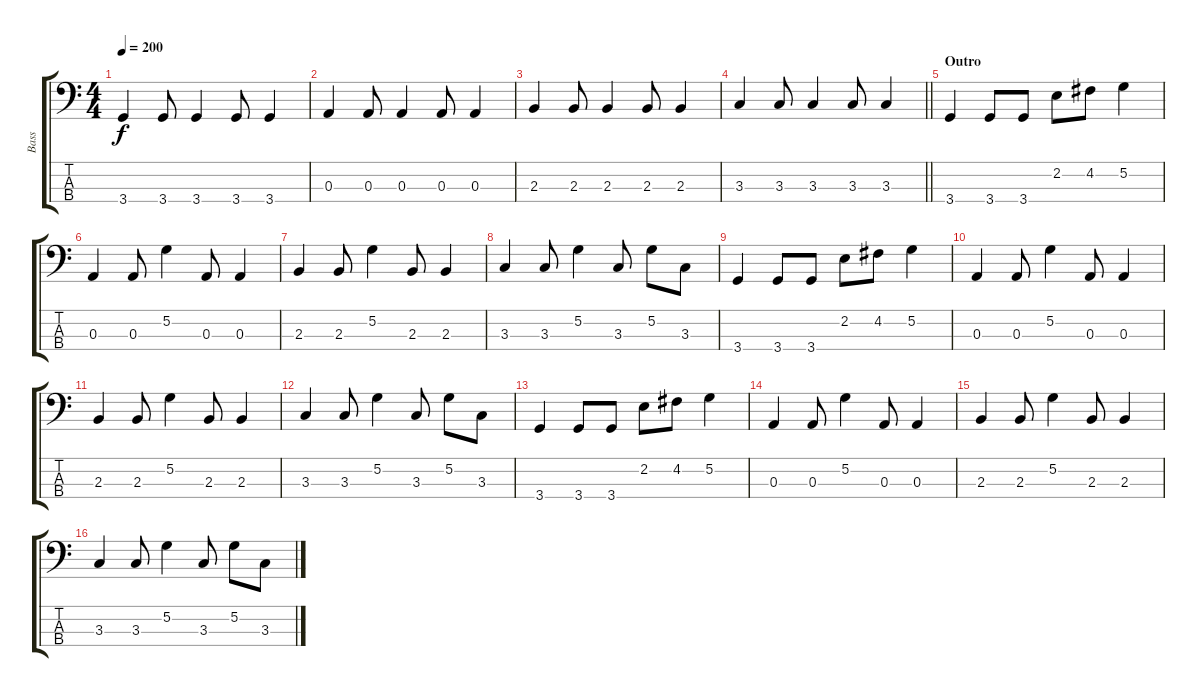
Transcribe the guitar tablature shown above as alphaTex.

\track ("Bass" "Bass") {instrument electricbasspick}
\staff {score tabs}
\tuning (G2 D2 A1 E1) {hide}
\ts (4 4)
\tempo 200
\clef f4
\ks c
3.4.4{dy f} 3.4.8 3.4.4 3.4.8 3.4.4 |
0.3.4 0.3.8 0.3.4 0.3.8 0.3.4 |
2.3.4 2.3.8 2.3.4 2.3.8 2.3.4 |
\barLineRight lightlight
3.3.4 3.3.8 3.3.4 3.3.8 3.3.4 |
\section ("" "Outro")
3.4.4 3.4.8 3.4.8 2.2.8 4.2.8 5.2.4 |
0.3.4 0.3.8 5.2.4 0.3.8 0.3.4 |
2.3.4 2.3.8 5.2.4 2.3.8 2.3.4 |
3.3.4 3.3.8 5.2.4 3.3.8 5.2.8 3.3.8 |
3.4.4 3.4.8 3.4.8 2.2.8 4.2.8 5.2.4 |
0.3.4 0.3.8 5.2.4 0.3.8 0.3.4 |
2.3.4 2.3.8 5.2.4 2.3.8 2.3.4 |
3.3.4 3.3.8 5.2.4 3.3.8 5.2.8 3.3.8 |
3.4.4 3.4.8 3.4.8 2.2.8 4.2.8 5.2.4 |
0.3.4 0.3.8 5.2.4 0.3.8 0.3.4 |
2.3.4 2.3.8 5.2.4 2.3.8 2.3.4 |
3.3.4 3.3.8 5.2.4 3.3.8 5.2.8 3.3.8
